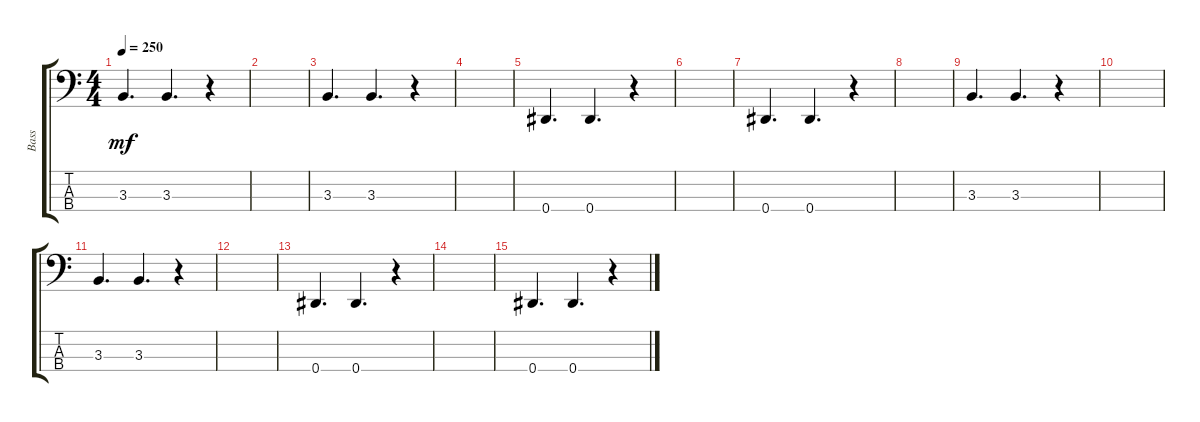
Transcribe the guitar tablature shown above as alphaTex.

\track ("Bass" "Bass") {instrument electricbassfinger}
\staff {score tabs}
\tuning (Gb2 Db2 Ab1 Eb1) {hide}
\ts (4 4)
\tempo 250
\clef f4
\ks c
3.3.4{d dy mf} 3.3.4{d} r.4 |
|
3.3.4{d} 3.3.4{d} r.4 |
|
0.4.4{d} 0.4.4{d} r.4 |
|
0.4.4{d} 0.4.4{d} r.4 |
|
3.3.4{d} 3.3.4{d} r.4 |
|
3.3.4{d} 3.3.4{d} r.4 |
|
0.4.4{d} 0.4.4{d} r.4 |
|
0.4.4{d} 0.4.4{d} r.4
